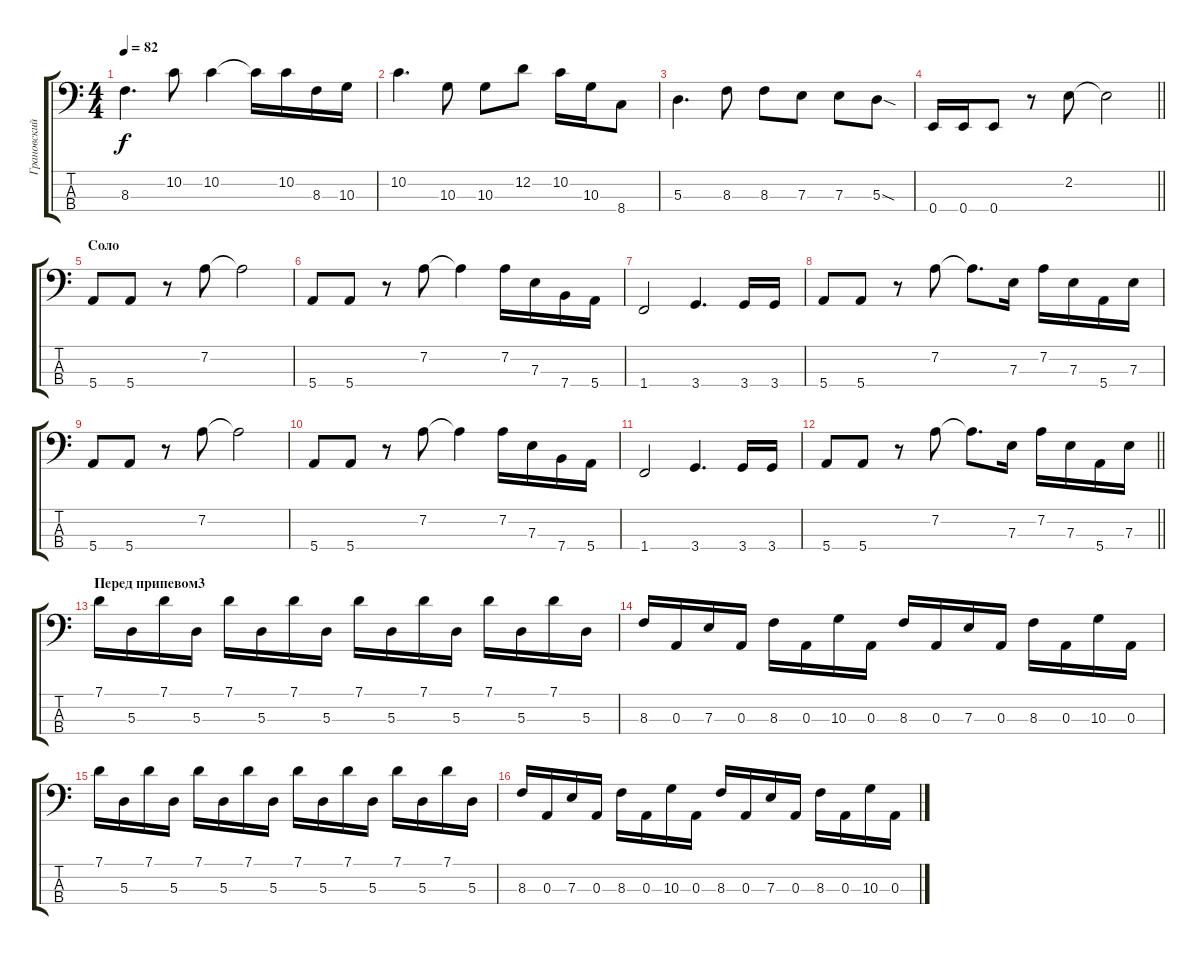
\track ("Грановский" "Грановский") {instrument electricbassfinger}
\staff {score tabs}
\tuning (G2 D2 A1 E1) {hide}
\ts (4 4)
\tempo 82
\clef f4
\ks c
8.3.4{d dy f} 10.2.8 10.2.4 10.2{t}.16 10.2.16 8.3.16 10.3.16 |
10.2.4{d} 10.3.8 10.3.8 12.2.8 10.2.16 10.3.16 8.4.8 |
5.3.4{d} 8.3.8 8.3.8 7.3.8 7.3.8 5.3{sod}.8 |
\barLineRight lightlight
0.4.16 0.4.16 0.4.8 r.8 2.2.8 2.2{t}.2 |
\section ("" "Соло")
5.4.8 5.4.8 r.8 7.2.8 7.2{t}.2 |
5.4.8 5.4.8 r.8 7.2.8 7.2{t}.4 7.2.16 7.3.16 7.4.16 5.4.16 |
1.4.2 3.4.4{d} 3.4.16 3.4.16 |
5.4.8 5.4.8 r.8 7.2.8 7.2{t}.8{d} 7.3.16 7.2.16 7.3.16 5.4.16 7.3.16 |
5.4.8 5.4.8 r.8 7.2.8 7.2{t}.2 |
5.4.8 5.4.8 r.8 7.2.8 7.2{t}.4 7.2.16 7.3.16 7.4.16 5.4.16 |
1.4.2 3.4.4{d} 3.4.16 3.4.16 |
\barLineRight lightlight
5.4.8 5.4.8 r.8 7.2.8 7.2{t}.8{d} 7.3.16 7.2.16 7.3.16 5.4.16 7.3.16 |
\section ("" "Перед припевом3")
7.1.16 5.3.16 7.1.16 5.3.16 7.1.16 5.3.16 7.1.16 5.3.16 7.1.16 5.3.16 7.1.16 5.3.16 7.1.16 5.3.16 7.1.16 5.3.16 |
8.3.16 0.3.16 7.3.16 0.3.16 8.3.16 0.3.16 10.3.16 0.3.16 8.3.16 0.3.16 7.3.16 0.3.16 8.3.16 0.3.16 10.3.16 0.3.16 |
7.1.16 5.3.16 7.1.16 5.3.16 7.1.16 5.3.16 7.1.16 5.3.16 7.1.16 5.3.16 7.1.16 5.3.16 7.1.16 5.3.16 7.1.16 5.3.16 |
8.3.16 0.3.16 7.3.16 0.3.16 8.3.16 0.3.16 10.3.16 0.3.16 8.3.16 0.3.16 7.3.16 0.3.16 8.3.16 0.3.16 10.3.16 0.3.16
